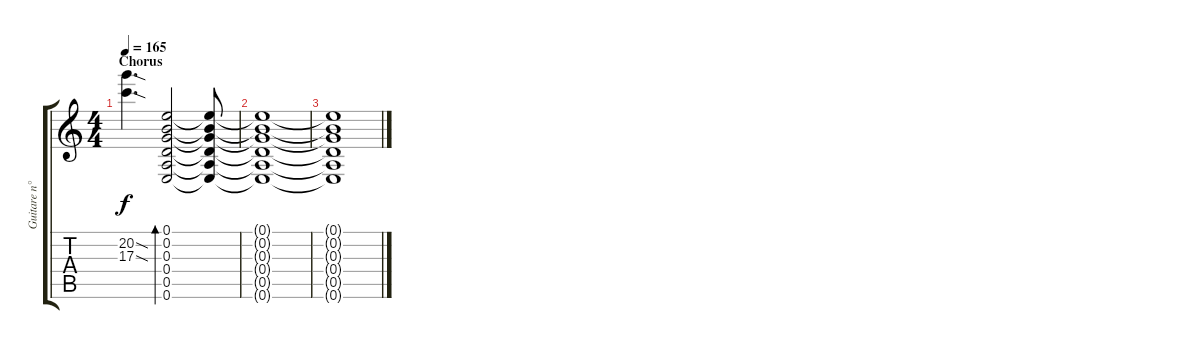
\track ("Guitare n°2" "Guitare n°") {instrument overdrivenguitar}
\staff {score tabs}
\tuning (E4 B3 G3 D3 A2 E2) {hide}
\ts (4 4)
\section ("" "Chorus")
\tempo 165
\clef g2
\ks c
(20.2{sod} 17.3{sod}).4{d dy f} (0.1 0.2 0.3 0.4 0.5 0.6).2{bd 480} (0.1{t} 0.2{t} 0.3{t} 0.4{t} 0.5{t} 0.6{t}).8 |
(0.1{t} 0.2{t} 0.3{t} 0.4{t} 0.5{t} 0.6{t}).1 |
(0.1{t} 0.2{t} 0.3{t} 0.4{t} 0.5{t} 0.6{t}).1
